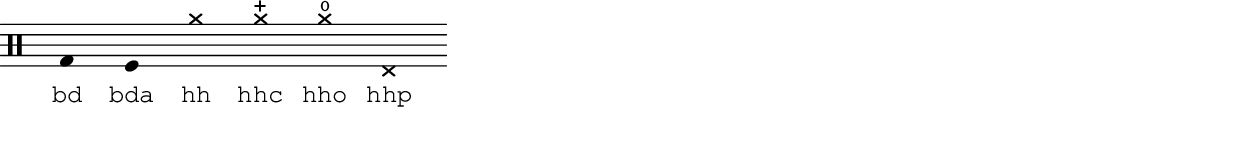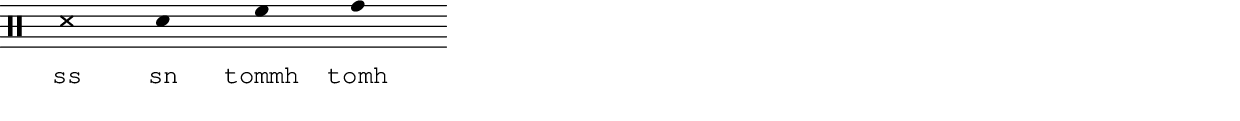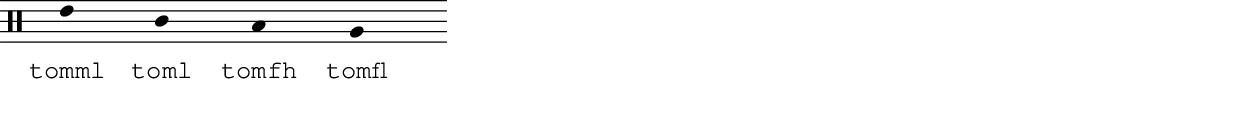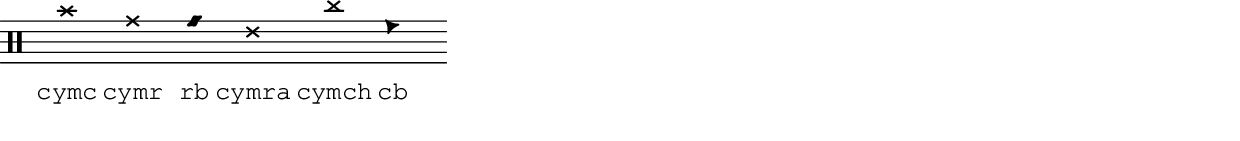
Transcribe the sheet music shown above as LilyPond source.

%% Generated by lilypond-book
%% Options: [exampleindent=10.16\mm,indent=0\mm,line-width=10.0\cm,quote]
\include "lilypond-book-preamble.ly"


% ****************************************************************
% Start cut-&-pastable-section
% ****************************************************************

#(ly:set-option 'eps-box-padding 3.000000)



\paper {
  indent = 0\mm
  line-width = 10.0\cm
  % offset the left padding, also add 1mm as lilypond creates cropped
  % images with a little space on the right
  line-width = #(- line-width (* mm  3.000000) (* mm 1))
  line-width = 10.0\cm - 2.0 * 10.16\mm
  % offset the left padding, also add 1mm as lilypond creates cropped
  % images with a little space on the right
  line-width = #(- line-width (* mm  3.000000) (* mm 1))
}

\layout {
  
}




% ****************************************************************
% ly snippet:
% ****************************************************************
\sourcefileline 314
nam = \lyricmode {
  bd bda hh hhc hho hhp \break
  ss sn tommh tomh tomml toml tomfh tomfl \break
  cymc cymr rb cymra cymch cb }
mus = \drummode {
  bd bda hh hhc hho hhp \break
  ss sn tommh tomh tomml toml tomfh tomfl \break
  cymc cymr rb cymra cymch cb
  }
\score {
  << \new DrumStaff \with {
       \remove "Bar_engraver"
       \remove "Time_signature_engraver"
       \hide Stem
       \override Stem.Y-extent = ##f
       drumStyleTable = #weinberg-drums-style
     } \mus
     \new Lyrics \nam
  >>
  \layout {
    \context {
      \Score
      \override LyricText.font-family = #'typewriter
      \override BarNumber.transparent =##T
    }
  }
}



% ****************************************************************
% end ly snippet
% ****************************************************************
